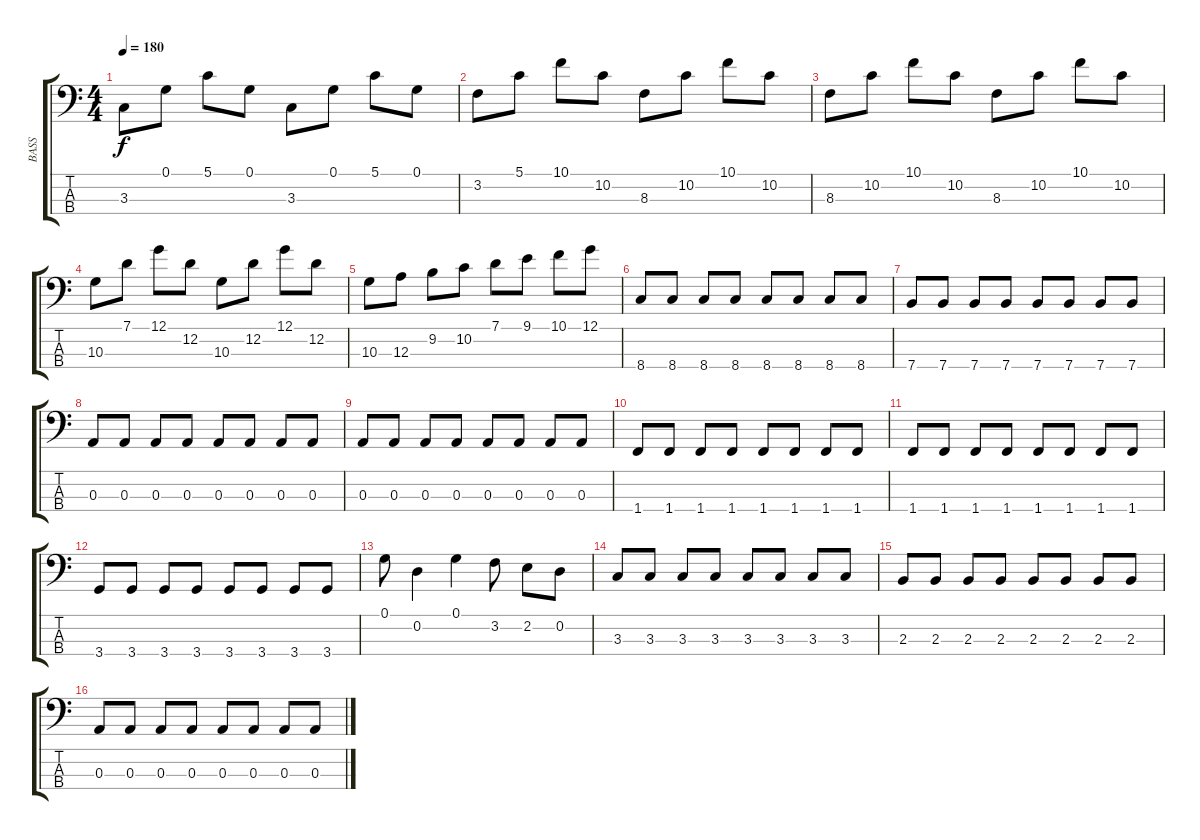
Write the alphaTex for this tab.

\track ("BASS" "BASS") {instrument electricbassfinger}
\staff {score tabs}
\tuning (G2 D2 A1 E1) {hide}
\ts (4 4)
\tempo 180
\clef f4
\ks c
3.3.8{dy f} 0.1.8 5.1.8 0.1.8 3.3.8 0.1.8 5.1.8 0.1.8 |
3.2.8 5.1.8 10.1.8 10.2.8 8.3.8 10.2.8 10.1.8 10.2.8 |
8.3.8 10.2.8 10.1.8 10.2.8 8.3.8 10.2.8 10.1.8 10.2.8 |
10.3.8 7.1.8 12.1.8 12.2.8 10.3.8 12.2.8 12.1.8 12.2.8 |
10.3.8 12.3.8 9.2.8 10.2.8 7.1.8 9.1.8 10.1.8 12.1.8 |
8.4.8 8.4.8 8.4.8 8.4.8 8.4.8 8.4.8 8.4.8 8.4.8 |
7.4.8 7.4.8 7.4.8 7.4.8 7.4.8 7.4.8 7.4.8 7.4.8 |
0.3.8 0.3.8 0.3.8 0.3.8 0.3.8 0.3.8 0.3.8 0.3.8 |
0.3.8 0.3.8 0.3.8 0.3.8 0.3.8 0.3.8 0.3.8 0.3.8 |
1.4.8 1.4.8 1.4.8 1.4.8 1.4.8 1.4.8 1.4.8 1.4.8 |
1.4.8 1.4.8 1.4.8 1.4.8 1.4.8 1.4.8 1.4.8 1.4.8 |
3.4.8 3.4.8 3.4.8 3.4.8 3.4.8 3.4.8 3.4.8 3.4.8 |
0.1.8 0.2.4 0.1.4 3.2.8 2.2.8 0.2.8 |
3.3.8 3.3.8 3.3.8 3.3.8 3.3.8 3.3.8 3.3.8 3.3.8 |
2.3.8 2.3.8 2.3.8 2.3.8 2.3.8 2.3.8 2.3.8 2.3.8 |
0.3.8 0.3.8 0.3.8 0.3.8 0.3.8 0.3.8 0.3.8 0.3.8
